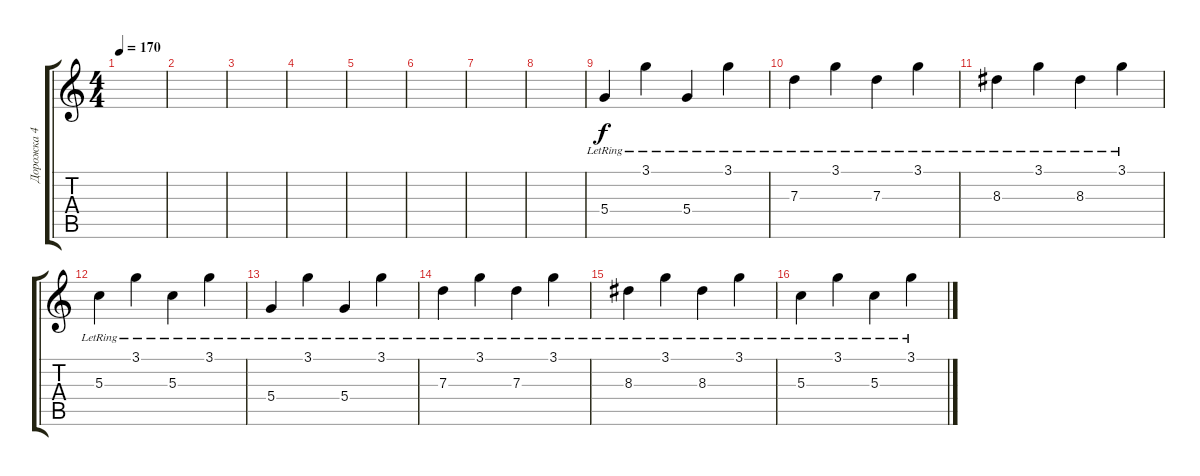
\track ("Дорожка 4" "Дорожка 4") {instrument overdrivenguitar}
\staff {score tabs}
\tuning (E4 B3 G3 D3 A2 E2) {hide}
\ts (4 4)
\tempo 170
\clef g2
\ks c
|
|
|
|
|
|
|
|
5.4{lr}.4 3.1{lr}.4 5.4{lr}.4 3.1{lr}.4 |
7.3{lr}.4 3.1{lr}.4 7.3{lr}.4 3.1{lr}.4 |
8.3{lr}.4 3.1{lr}.4 8.3{lr}.4 3.1{lr}.4 |
5.3{lr}.4 3.1{lr}.4 5.3{lr}.4 3.1{lr}.4 |
5.4{lr}.4 3.1{lr}.4 5.4{lr}.4 3.1{lr}.4 |
7.3{lr}.4 3.1{lr}.4 7.3{lr}.4 3.1{lr}.4 |
8.3{lr}.4 3.1{lr}.4 8.3{lr}.4 3.1{lr}.4 |
5.3{lr}.4 3.1{lr}.4 5.3{lr}.4 3.1{lr}.4
